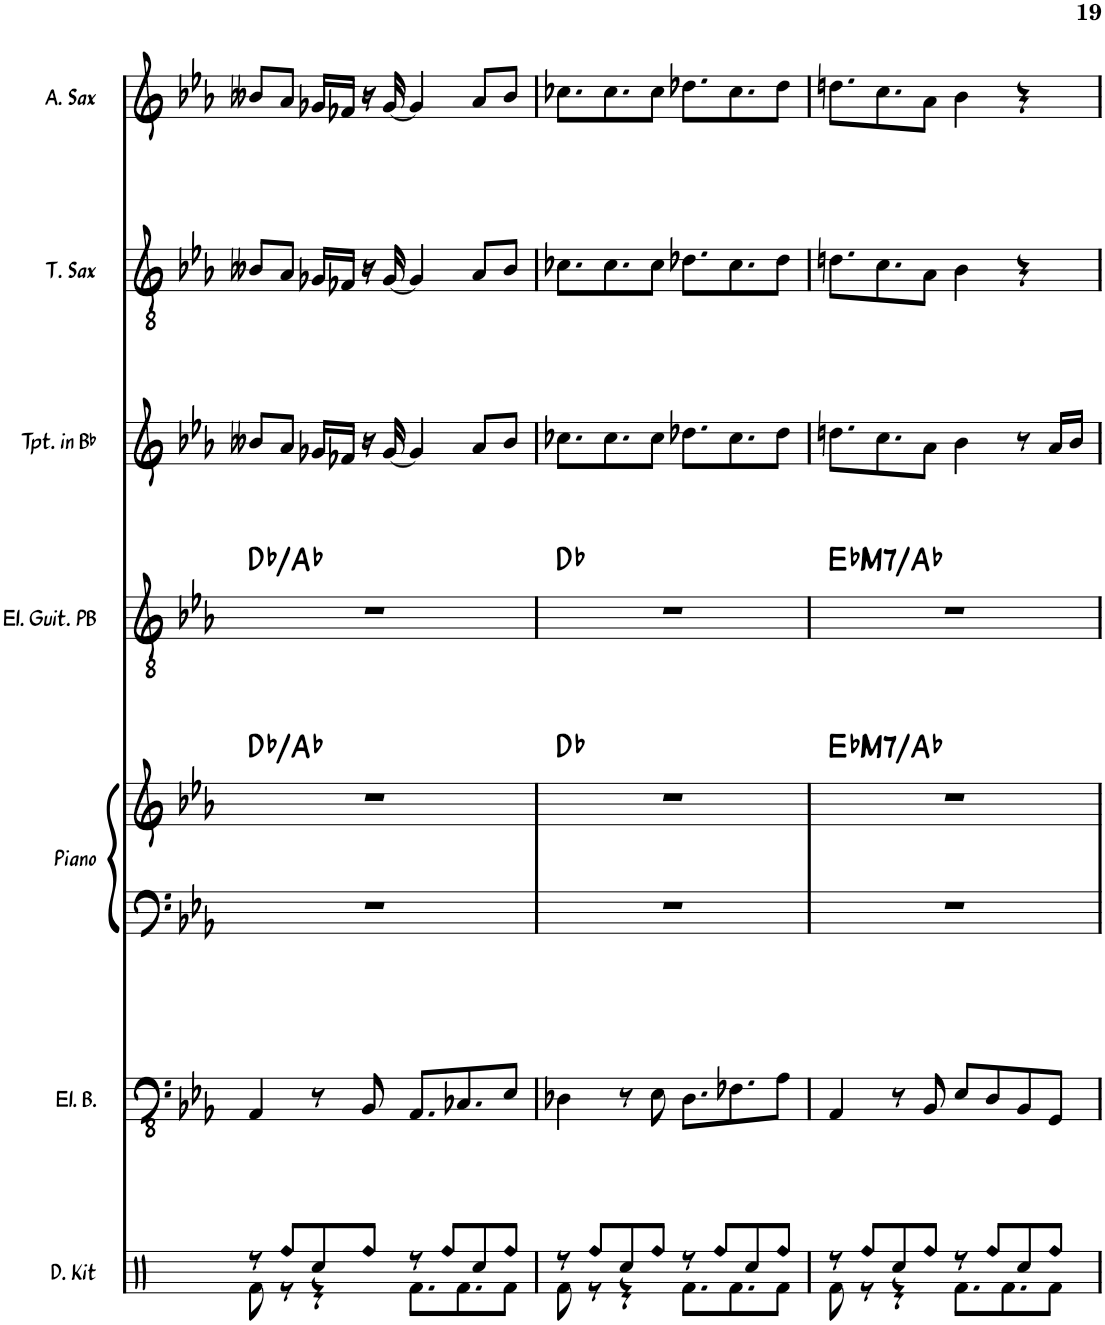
**kern	**kern	**kern	**kern	**harte	**kern	**harte	**kern	**kern	**kern
*part7	*part6	*part5	*part5	*part5	*part4	*part4	*part3	*part2	*part1
*staff8	*staff7	*staff6	*staff5	*	*staff4	*	*staff3	*staff2	*staff1
*I"Drum Kit	*I"Electric Bass	*I"Piano	*	*	*I"Electric Guitar Playback	*	*I"Trumpet in Bb	*I"Tenor Sax	*I"Alto Sax
*I'D. Kit	*I'El. B.	*I'Piano	*	*	*I'El. Guit. PB	*	*I'Tpt. in Bb	*I'T. Sax	*I'A. Sax
!!LO:PB:g=z
*clefX	*clefFv4	*clefF4	*clefG2	*	*clefGv2	*	*clefG2	*clefGv2	*clefG2
*	*	*	*	*	*	*	*Trd1c2	*Trd8c14	*Trd5c9
*k[]	*k[b-e-a-]	*k[b-e-a-]	*k[b-e-a-]	*	*k[b-e-a-]	*	*k[b-e-a-]	*k[b-e-a-]	*k[b-e-a-]
*M4/4	*M4/4	*M4/4	*M4/4	*	*M4/4	*	*M4/4	*M4/4	*M4/4
=63	=63	=63	=63	=63	=63	=63	=63	=63	=63
*^	*	*	*	*	*	*	*	*	*
8r	8Rf\	4AAA-/	1r	1r	Db:maj/5	1r	Db:maj/5	8b--X/L	8B--X/L	8b--X/L
!LO:N:head=diamond	!	!	!	!	!	!	!	!	!	!
8Rff/L	8r	.	.	.	.	.	.	8a-/J	8A-/J	8a-/J
8Rcc/	4r	8r	.	.	.	.	.	16g-X/LL	16G-X/LL	16g-X/LL
.	.	.	.	.	.	.	.	16f-X/JJ	16F-X/JJ	16f-X/JJ
!LO:N:head=diamond	!	!	!	!	!	!	!	!	!	!
8Rff/J	.	8BBB-/	.	.	.	.	.	16r	16r	16r
.	.	.	.	.	.	.	.	[16g-/	[16G-/	[16g-/
8r	8.Rf\L	8.AAA-/L	.	.	.	.	.	4g-/]	4G-/]	4g-/]
!LO:N:head=diamond	!	!	!	!	!	!	!	!	!	!
8Rff/L	.	.	.	.	.	.	.	.	.	.
.	8.Rf\	8.CC-X/	.	.	.	.	.	.	.	.
8Rcc/	.	.	.	.	.	.	.	8a-/L	8A-/L	8a-/L
!LO:N:head=diamond	!	!	!	!	!	!	!	!	!	!
8Rff/J	8Rf\J	8EE-/J	.	.	.	.	.	8b--/J	8B--/J	8b--/J
=64	=64	=64	=64	=64	=64	=64	=64	=64	=64	=64
8r	8Rf\	4DD-X\	1r	1r	Db:maj	1r	Db:maj	8.cc-X\L	8.c-X\L	8.cc-X\L
!LO:N:head=diamond	!	!	!	!	!	!	!	!	!	!
8Rff/L	8r	.	.	.	.	.	.	.	.	.
.	.	.	.	.	.	.	.	8.cc-\	8.c-\	8.cc-\
8Rcc/	4r	8r	.	.	.	.	.	.	.	.
!LO:N:head=diamond	!	!	!	!	!	!	!	!	!	!
8Rff/J	.	8EE-\	.	.	.	.	.	8cc-\J	8c-\J	8cc-\J
8r	8.Rf\L	8.DD-\L	.	.	.	.	.	8.dd-X\L	8.d-X\L	8.dd-X\L
!LO:N:head=diamond	!	!	!	!	!	!	!	!	!	!
8Rff/L	.	.	.	.	.	.	.	.	.	.
.	8.Rf\	8.FF-X\	.	.	.	.	.	8.cc-\	8.c-\	8.cc-\
8Rcc/	.	.	.	.	.	.	.	.	.	.
!LO:N:head=diamond	!	!	!	!	!	!	!	!	!	!
8Rff/J	8Rf\J	8AA-\J	.	.	.	.	.	8dd-\J	8d-\J	8dd-\J
=65	=65	=65	=65	=65	=65	=65	=65	=65	=65	=65
!	!	!	!	!	!LO:H:kt=M7	!	!LO:H:kt=M7	!	!	!
8r	8Rf\	4AAA-/	1r	1r	Eb:maj7/4	1r	Eb:maj7/4	8.ddn\L	8.dn\L	8.ddn\L
!LO:N:head=diamond	!	!	!	!	!	!	!	!	!	!
8Rff/L	8r	.	.	.	.	.	.	.	.	.
.	.	.	.	.	.	.	.	8.cc\	8.c\	8.cc\
8Rcc/	4r	8r	.	.	.	.	.	.	.	.
!LO:N:head=diamond	!	!	!	!	!	!	!	!	!	!
8Rff/J	.	8BBB-/	.	.	.	.	.	8a-\J	8A-\J	8a-\J
8r	8.Rf\L	8EE-/L	.	.	.	.	.	4b-\	4B-\	4b-\
!LO:N:head=diamond	!	!	!	!	!	!	!	!	!	!
8Rff/L	.	8DD/	.	.	.	.	.	.	.	.
.	8.Rf\	.	.	.	.	.	.	.	.	.
8Rcc/	.	8BBB-/	.	.	.	.	.	8r	4r	4r
!LO:N:head=diamond	!	!	!	!	!	!	!	!	!	!
8Rff/J	8Rf\J	8GGG/J	.	.	.	.	.	16a-/LL	.	.
.	.	.	.	.	.	.	.	16b-/JJ	.	.
*v	*v	*	*	*	*	*	*	*	*	*
=	=	=	=	=	=	=	=	=	=
*-	*-	*-	*-	*-	*-	*-	*-	*-	*-
